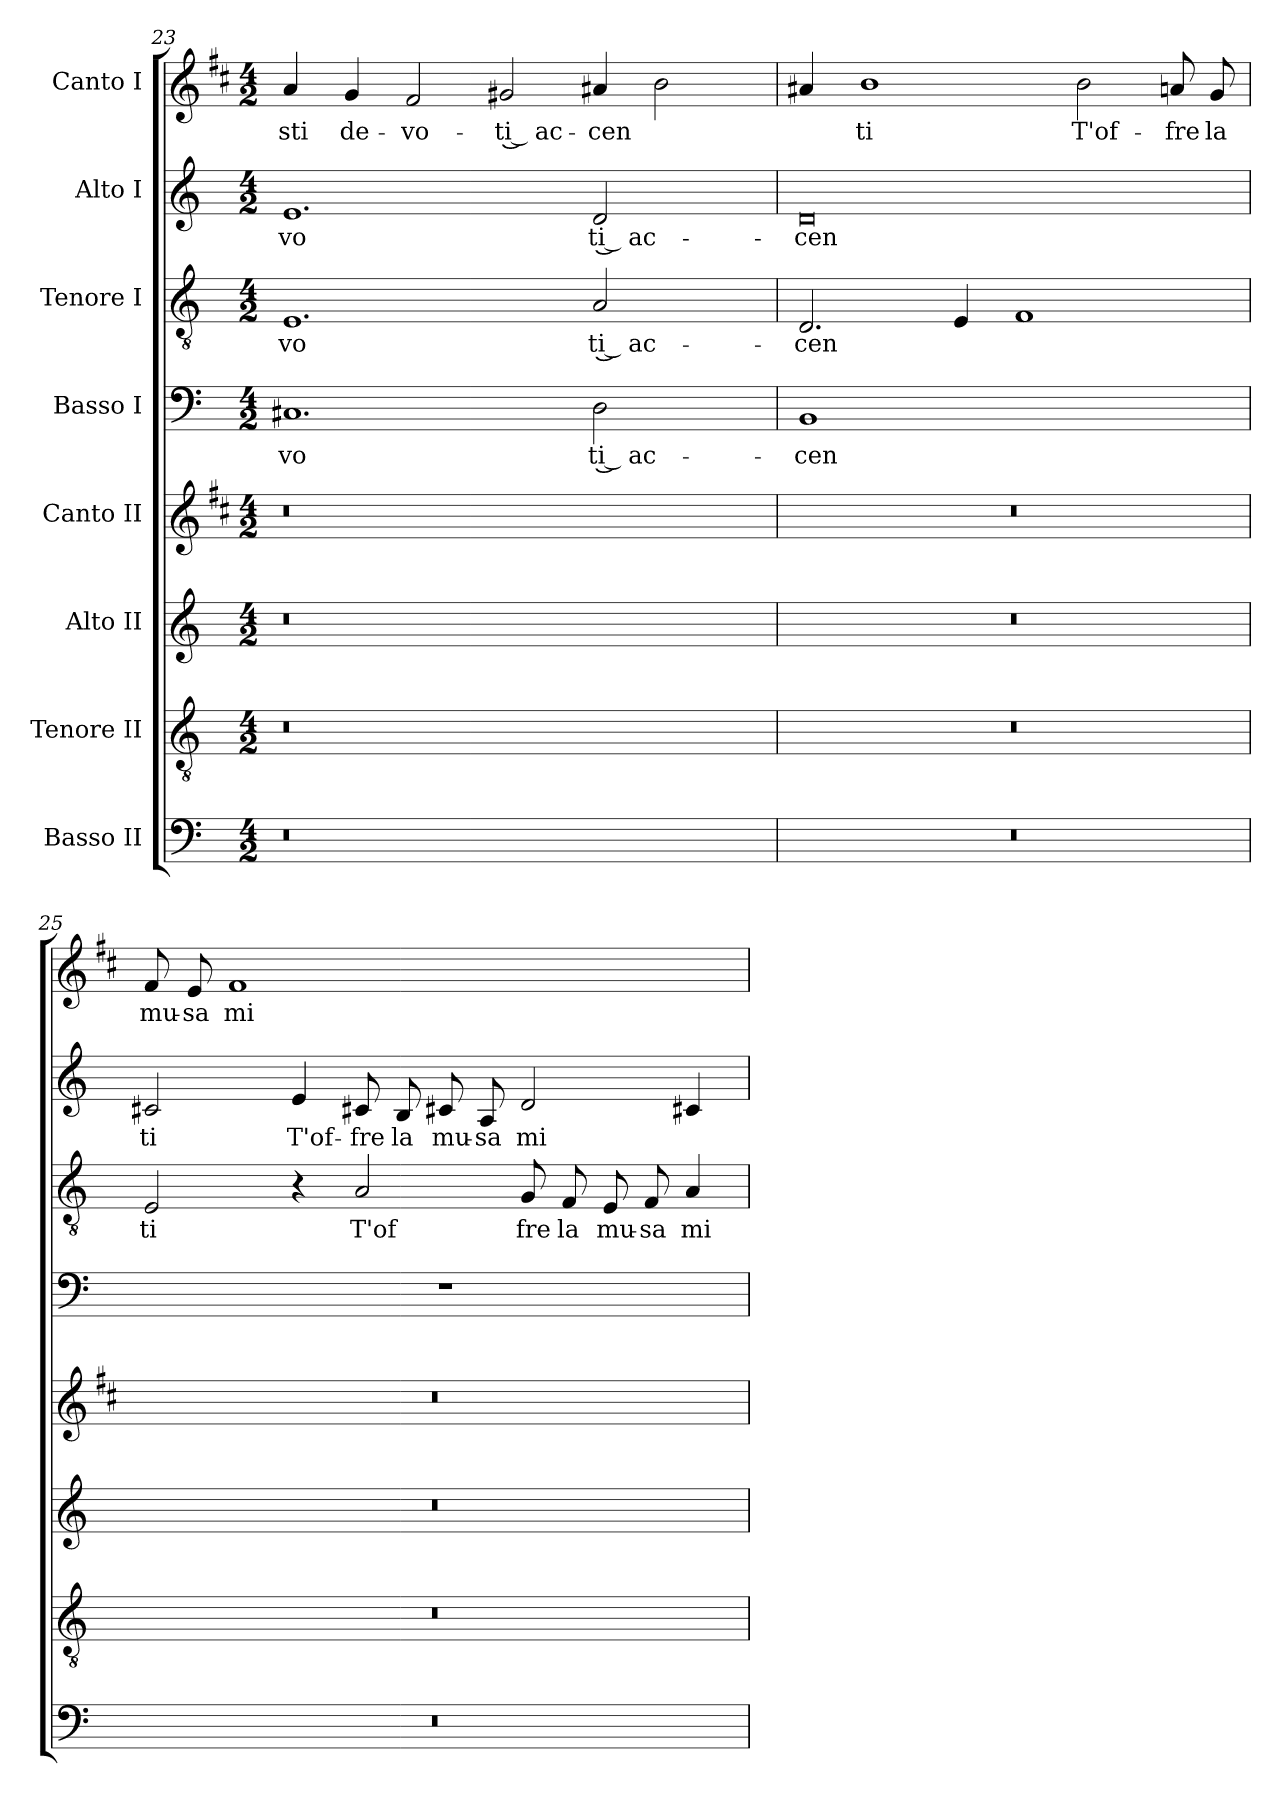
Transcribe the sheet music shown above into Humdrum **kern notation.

**kern	**kern	**kern	**kern	**kern	**text	**kern	**text	**kern	**text	**kern	**text
*part8	*part7	*part6	*part5	*part4	*part4	*part3	*part3	*part2	*part2	*part1	*part1
*staff8	*staff7	*staff6	*staff5	*staff4	*staff4	*staff3	*staff3	*staff2	*staff2	*staff1	*staff1
*I"Basso II	*I"Tenore II	*I"Alto II	*I"Canto II	*I"Basso I	*	*I"Tenore I	*	*I"Alto I	*	*I"Canto I	*
*clefF4	*clefGv2	*clefG2	*clefG2	*clefF4	*	*clefGv2	*	*clefG2	*	*clefG2	*
*	*	*	*ITrd1c2	*	*	*	*	*	*	*ITrd1c2	*
*k[]	*k[]	*k[]	*k[]	*k[]	*	*k[]	*	*k[]	*	*k[]	*
*C:	*C:	*C:	*C:	*C:	*	*C:	*	*C:	*	*C:	*
*M4/2	*M4/2	*M4/2	*M4/2	*M4/2	*	*M4/2	*	*M4/2	*	*M4/2	*
=23	=23	=23	=23	=23	=23	=23	=23	=23	=23	=23	=23
!	!	!	!	!	!LO:LY:b	!	!LO:LY:b	!	!LO:LY:b	!	!LO:LY:b
0r	0r	0r	0r	1.C#X	-vo	1.E	-vo	1.e	-vo	4g	sti
!	!	!	!	!	!	!	!	!	!	!	!LO:LY:b
.	.	.	.	.	.	.	.	.	.	4f	de-
!	!	!	!	!	!	!	!	!	!	!	!LO:LY:b
.	.	.	.	.	.	.	.	.	.	2e	-vo-
!	!	!	!	!	!	!	!	!	!	!	!LO:LY:b
.	.	.	.	.	.	.	.	.	.	2f#X	-ti͜ ac-
!	!	!	!	!	!LO:LY:b	!	!LO:LY:b	!	!LO:LY:b	!	!LO:LY:b
.	.	.	.	2D	ti͜ ac-	2A	ti͜ ac-	2d	ti͜ ac-	4g#X	-cen
.	.	.	.	.	.	.	.	.	.	2a	.
4ryy	4ryy	4ryy	4ryy	4ryy	.	4ryy	.	4ryy	.	.	.
=24	=24	=24	=24	=24	=24	=24	=24	=24	=24	=24	=24
!	!	!	!	!	!LO:LY:b	!	!LO:LY:b	!	!LO:LY:b	!	!
0r	0r	0r	0r	1BB	-cen	2.D	-cen	0d	-cen	4g#X	.
!	!	!	!	!	!	!	!	!	!	!	!LO:LY:b
.	.	.	.	.	.	.	.	.	.	1a	ti
.	.	.	.	.	.	4E	.	.	.	.	.
!	!	!	!	!	!LO:LY:b	!	!	!	!	!	!
.	.	.	.	[1AAyy	ti	1F	.	.	.	.	.
!	!	!	!	!	!	!	!	!	!	!	!LO:LY:b
.	.	.	.	.	.	.	.	.	.	2a	T'of-
!	!	!	!	!	!	!	!	!	!	!	!LO:LY:b
.	.	.	.	.	.	.	.	.	.	8gn	-fre
!	!	!	!	!	!	!	!	!	!	!	!LO:LY:b
.	.	.	.	.	.	.	.	.	.	8f	la
!!LO:LB:g=z
=25	=25	=25	=25	=25	=25	=25	=25	=25	=25	=25	=25
!	!	!	!	!	!	!	!LO:LY:b	!	!LO:LY:b	!	!LO:LY:b
0r	0r	0r	0r	2.AAyy_	.	2E	ti	2c#X	ti	8e	mu-
!	!	!	!	!	!	!	!	!	!	!	!LO:LY:b
.	.	.	.	.	.	.	.	.	.	8d	-sa
!	!	!	!	!	!	!	!	!	!	!	!LO:LY:b
.	.	.	.	.	.	.	.	.	.	1e	mi
!	!	!	!	!	!	!	!	!	!LO:LY:b	!	!
.	.	.	.	.	.	4r	.	4e	T'of-	.	.
!	!	!	!	!	!	!	!LO:LY:b	!	!LO:LY:b	!	!
.	.	.	.	4AAyy]	.	2A	T'of	8c#X	-fre	.	.
!	!	!	!	!	!	!	!	!	!LO:LY:b	!	!
.	.	.	.	.	.	.	.	8B	la	.	.
!	!	!	!	!	!	!	!	!	!LO:LY:b	!	!
.	.	.	.	1r	.	.	.	8c#X	mu-	.	.
!	!	!	!	!	!	!	!	!	!LO:LY:b	!	!
.	.	.	.	.	.	.	.	8AL	-sa	.	.
!	!	!	!	!	!	!	!LO:LY:b	!	!LO:LY:b	!	!
.	.	.	.	.	.	8G	fre	2d	mi	2.ryy	.
!	!	!	!	!	!	!	!LO:LY:b	!	!	!	!
.	.	.	.	.	.	8F	la	.	.	.	.
!	!	!	!	!	!	!	!LO:LY:b	!	!	!	!
.	.	.	.	.	.	8E	mu-	.	.	.	.
!	!	!	!	!	!	!	!LO:LY:b	!	!	!	!
.	.	.	.	.	.	8F	-sa	.	.	.	.
!	!	!	!	!	!	!	!LO:LY:b	!	!	!	!
.	.	.	.	.	.	4A	mi-	4c#X	.	.	.
=	=	=	=	=	=	=	=	=	=	=	=
*-	*-	*-	*-	*-	*-	*-	*-	*-	*-	*-	*-
